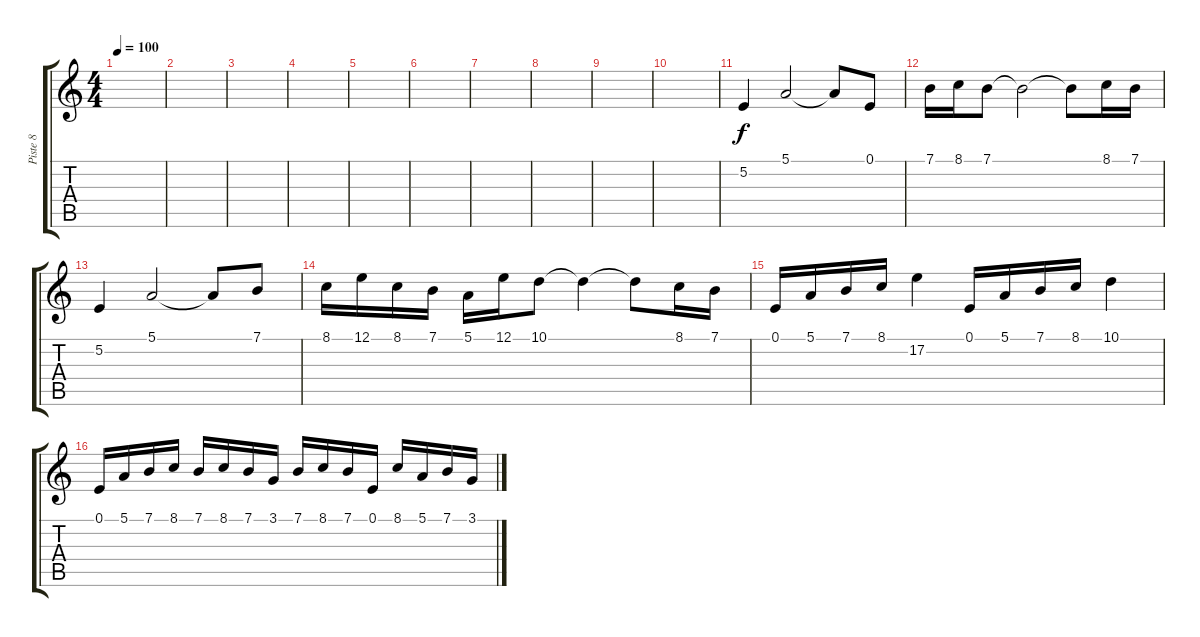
\track ("Piste 8" "Piste 8") {instrument stringensemble1}
\staff {score tabs}
\tuning (E4 B3 G3 D3 A2 E2) {hide}
\ts (4 4)
\tempo 100
\clef g2
\ks c
|
|
|
|
|
|
|
|
|
|
5.2.4 5.1.2 5.1{t}.8 0.1.8 |
7.1.16 8.1.16 7.1.8 7.1{t}.2 7.1{t}.8 8.1.16 7.1.16 |
5.2.4 5.1.2 5.1{t}.8 7.1.8 |
8.1.16 12.1.16 8.1.16 7.1.16 5.1.16 12.1.16 10.1.8 10.1{t}.4 10.1{t}.8 8.1.16 7.1.16 |
0.1.16 5.1.16 7.1.16 8.1.16 17.2.4 0.1.16 5.1.16 7.1.16 8.1.16 10.1.4 |
0.1.16 5.1.16 7.1.16 8.1.16 7.1.16 8.1.16 7.1.16 3.1.16 7.1.16 8.1.16 7.1.16 0.1.16 8.1.16 5.1.16 7.1.16 3.1.16
